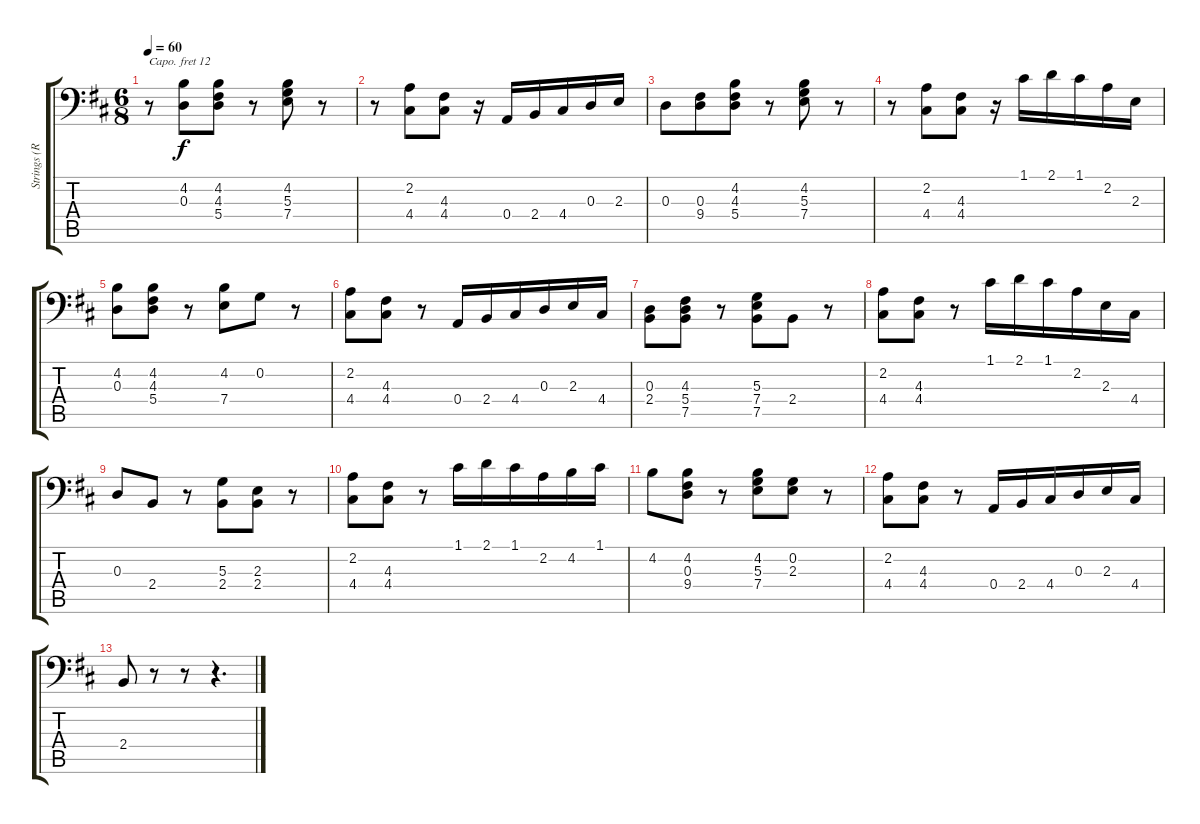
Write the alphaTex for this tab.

\track ("Strings (Right Hand)" "Strings (R") {instrument synthstrings1}
\staff {score tabs}
\capo 12
\tuning (C3 G2 D2 A1 E1 B0) {hide}
\ts (6 8)
\tempo 60
\clef f4
\ks bminor
r.8{dy f} (4.2 0.3).8 (4.2 4.3 5.4).8 r.8 (4.2 5.3 7.4).8 r.8 |
r.8 (2.2 4.4).8 (4.3 4.4).8 r.16 0.4.16 2.4.16 4.4.16 0.3.16 2.3.16 |
0.3.8 (0.3 9.4).8 (4.2 4.3 5.4).8 r.8 (4.2 5.3 7.4).8 r.8 |
r.8 (2.2 4.4).8 (4.3 4.4).8 r.16 1.1.16 2.1.16 1.1.16 2.2.16 2.3.16 |
(4.2 0.3).8 (4.2 4.3 5.4).8 r.8 (4.2 7.4).8 0.2.8 r.8 |
(2.2 4.4).8 (4.3 4.4).8 r.8 0.4.16 2.4.16 4.4.16 0.3.16 2.3.16 4.4.16 |
(0.3 2.4).8 (4.3 5.4 7.5).8 r.8 (5.3 7.4 7.5).8 2.4.8 r.8 |
(2.2 4.4).8 (4.3 4.4).8 r.8 1.1.16 2.1.16 1.1.16 2.2.16 2.3.16 4.4.16 |
0.3.8 2.4.8 r.8 (5.3 2.4).8 (2.3 2.4).8 r.8 |
(2.2 4.4).8 (4.3 4.4).8 r.8 1.1.16 2.1.16 1.1.16 2.2.16 4.2.16 1.1.16 |
4.2.8 (4.2 0.3 9.4).8 r.8 (4.2 5.3 7.4).8 (0.2 2.3).8 r.8 |
(2.2 4.4).8 (4.3 4.4).8 r.8 0.4.16 2.4.16 4.4.16 0.3.16 2.3.16 4.4.16 |
2.4.8 r.8 r.8 r.4{d}
